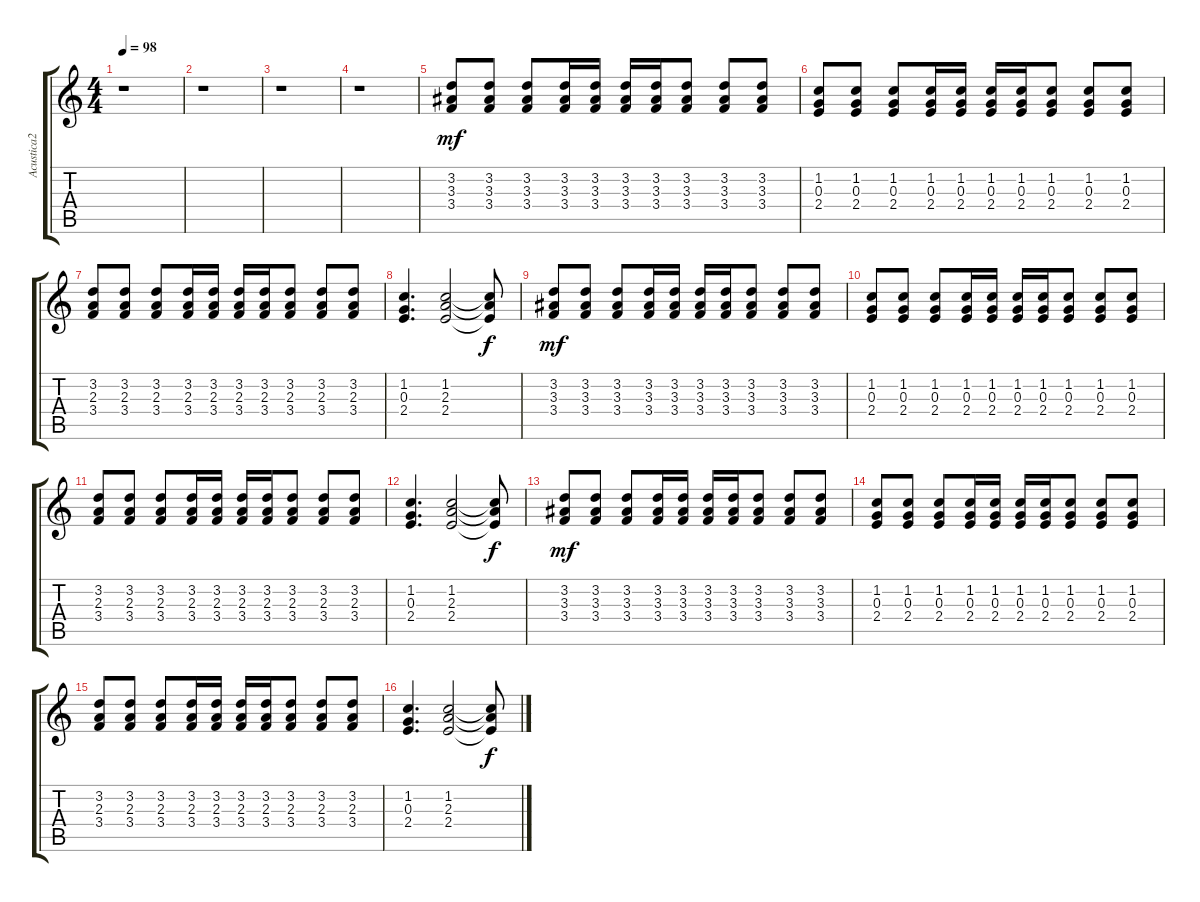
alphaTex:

\track ("Acustica2" "Acustica2") {instrument acousticguitarsteel}
\staff {score tabs}
\tuning (E4 B3 G3 D3 A2 E2) {hide}
\ts (4 4)
\tempo 98
\clef g2
\ks c
r.1{dy f} |
r.1 |
r.1 |
r.1 |
(3.2 3.3 3.4).8{dy mf} (3.2 3.3 3.4).8 (3.2 3.3 3.4).8 (3.2 3.3 3.4).16 (3.2 3.3 3.4).16 (3.2 3.3 3.4).16 (3.2 3.3 3.4).16 (3.2 3.3 3.4).8 (3.2 3.3 3.4).8 (3.2 3.3 3.4).8 |
(1.2 0.3 2.4).8 (1.2 0.3 2.4).8 (1.2 0.3 2.4).8 (1.2 0.3 2.4).16 (1.2 0.3 2.4).16 (1.2 0.3 2.4).16 (1.2 0.3 2.4).16 (1.2 0.3 2.4).8 (1.2 0.3 2.4).8 (1.2 0.3 2.4).8 |
(3.2 2.3 3.4).8 (3.2 2.3 3.4).8 (3.2 2.3 3.4).8 (3.2 2.3 3.4).16 (3.2 2.3 3.4).16 (3.2 2.3 3.4).16 (3.2 2.3 3.4).16 (3.2 2.3 3.4).8 (3.2 2.3 3.4).8 (3.2 2.3 3.4).8 |
(1.2 0.3 2.4).4{d} (1.2 2.3 2.4).2 (1.2{t} 2.3{t} 2.4{t}).8{dy f} |
(3.2 3.3 3.4).8{dy mf} (3.2 3.3 3.4).8 (3.2 3.3 3.4).8 (3.2 3.3 3.4).16 (3.2 3.3 3.4).16 (3.2 3.3 3.4).16 (3.2 3.3 3.4).16 (3.2 3.3 3.4).8 (3.2 3.3 3.4).8 (3.2 3.3 3.4).8 |
(1.2 0.3 2.4).8 (1.2 0.3 2.4).8 (1.2 0.3 2.4).8 (1.2 0.3 2.4).16 (1.2 0.3 2.4).16 (1.2 0.3 2.4).16 (1.2 0.3 2.4).16 (1.2 0.3 2.4).8 (1.2 0.3 2.4).8 (1.2 0.3 2.4).8 |
(3.2 2.3 3.4).8 (3.2 2.3 3.4).8 (3.2 2.3 3.4).8 (3.2 2.3 3.4).16 (3.2 2.3 3.4).16 (3.2 2.3 3.4).16 (3.2 2.3 3.4).16 (3.2 2.3 3.4).8 (3.2 2.3 3.4).8 (3.2 2.3 3.4).8 |
(1.2 0.3 2.4).4{d} (1.2 2.3 2.4).2 (1.2{t} 2.3{t} 2.4{t}).8{dy f} |
(3.2 3.3 3.4).8{dy mf} (3.2 3.3 3.4).8 (3.2 3.3 3.4).8 (3.2 3.3 3.4).16 (3.2 3.3 3.4).16 (3.2 3.3 3.4).16 (3.2 3.3 3.4).16 (3.2 3.3 3.4).8 (3.2 3.3 3.4).8 (3.2 3.3 3.4).8 |
(1.2 0.3 2.4).8 (1.2 0.3 2.4).8 (1.2 0.3 2.4).8 (1.2 0.3 2.4).16 (1.2 0.3 2.4).16 (1.2 0.3 2.4).16 (1.2 0.3 2.4).16 (1.2 0.3 2.4).8 (1.2 0.3 2.4).8 (1.2 0.3 2.4).8 |
(3.2 2.3 3.4).8 (3.2 2.3 3.4).8 (3.2 2.3 3.4).8 (3.2 2.3 3.4).16 (3.2 2.3 3.4).16 (3.2 2.3 3.4).16 (3.2 2.3 3.4).16 (3.2 2.3 3.4).8 (3.2 2.3 3.4).8 (3.2 2.3 3.4).8 |
(1.2 0.3 2.4).4{d} (1.2 2.3 2.4).2 (1.2{t} 2.3{t} 2.4{t}).8{dy f}
